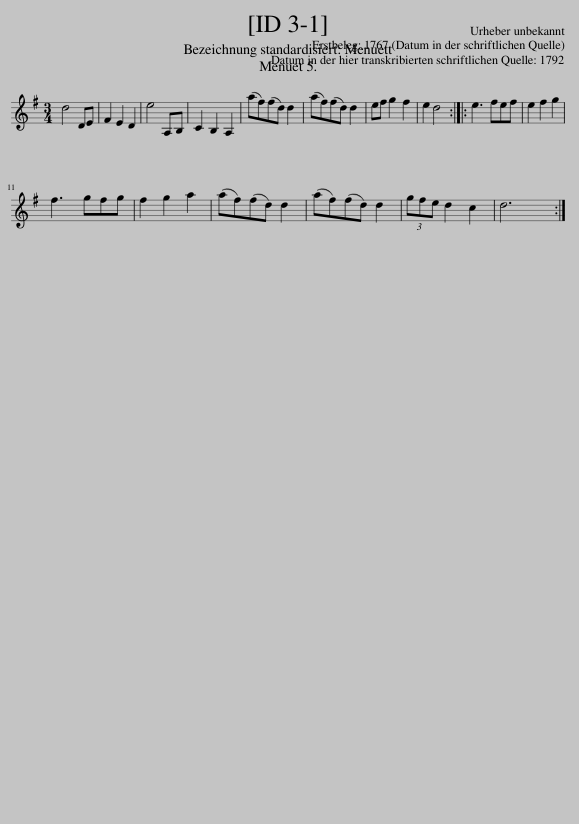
X:1
L:1/8
M:3/4
I:linebreak $
K:G
V:1 treble
V:1
 d4 DE | F2 E2 D2 | e4 A,B, | C2 B,2 A,2 | (af)(fd) d2 | %5
 (af)(fd) d2 | ef g2 f2 | e2 d4 :: e3 fef | e2 f2 g2 |$ %10
 f3 gfg | f2 g2 a2 | (af)(fd) d2 | (af)(fd) d2 | (3gfe d2 c2 | %15
 d6 :| %16
